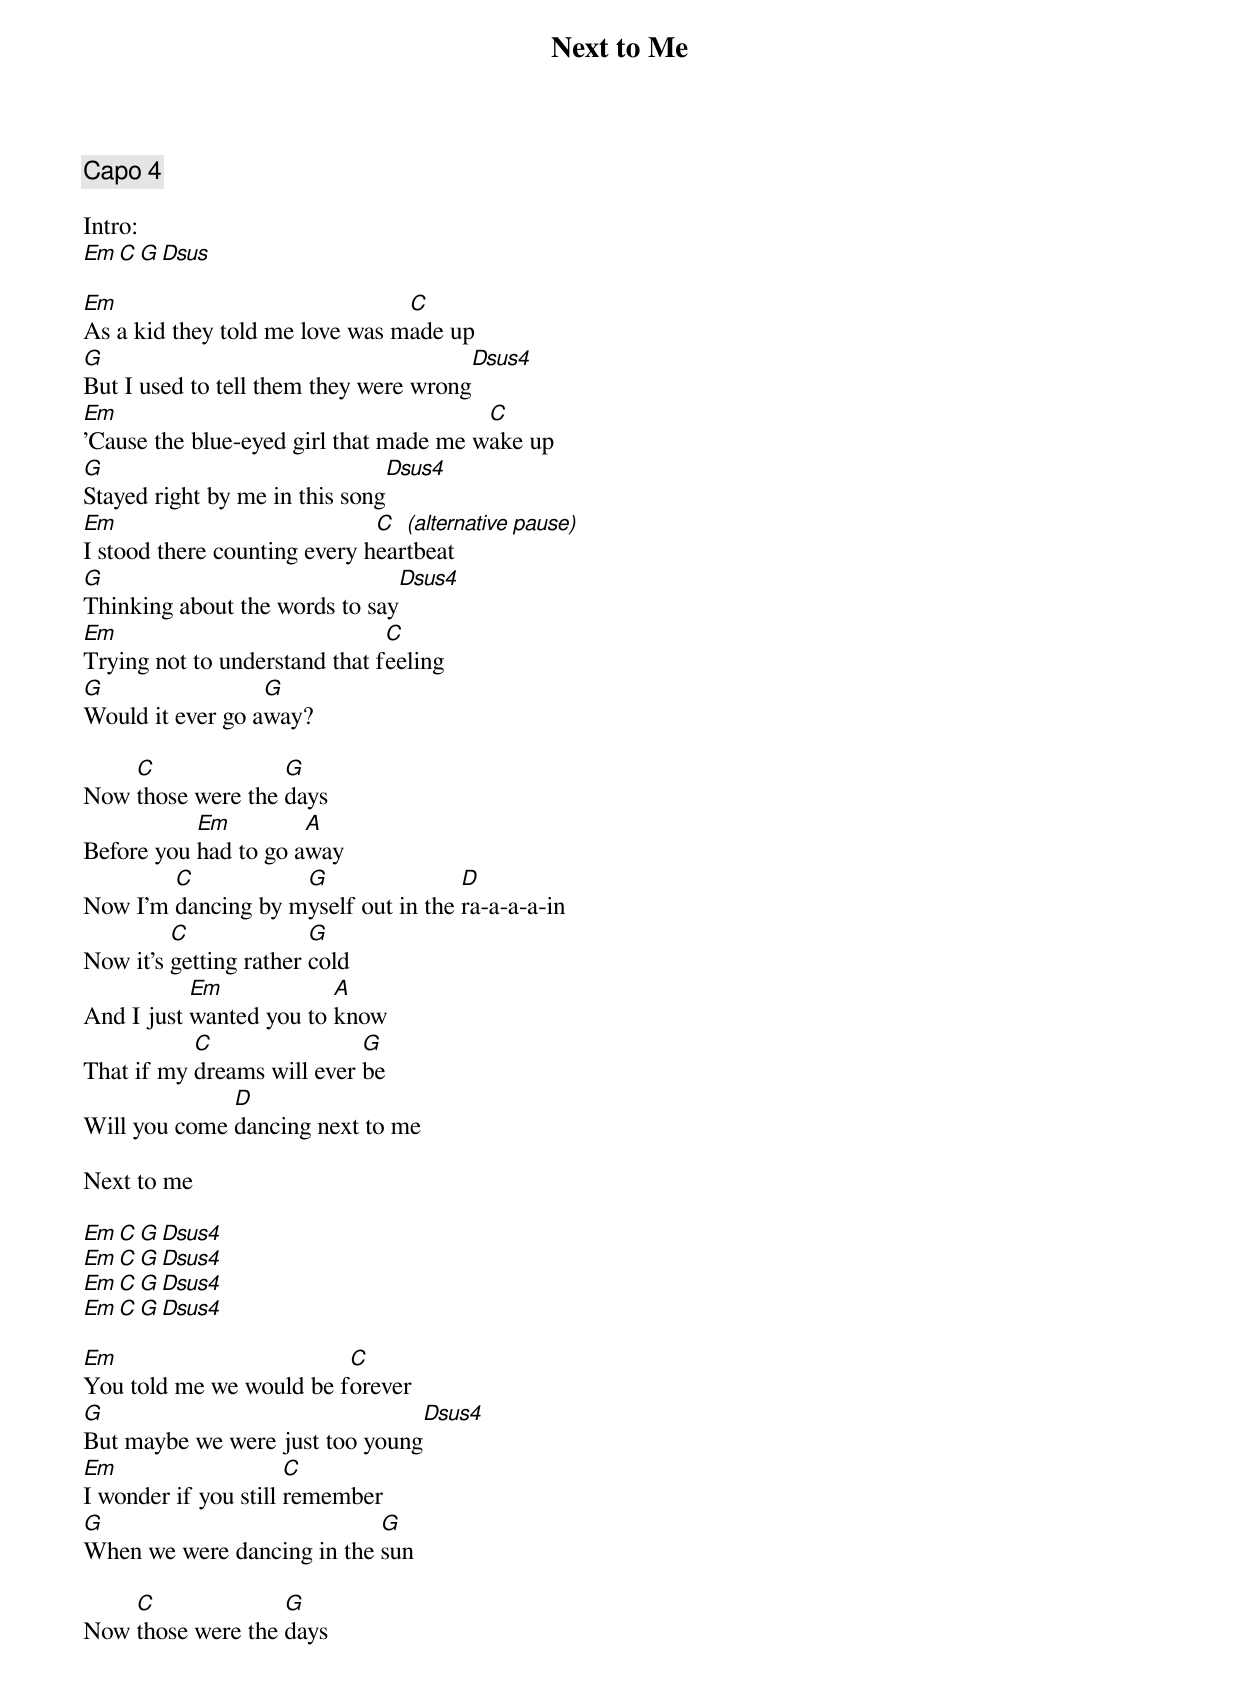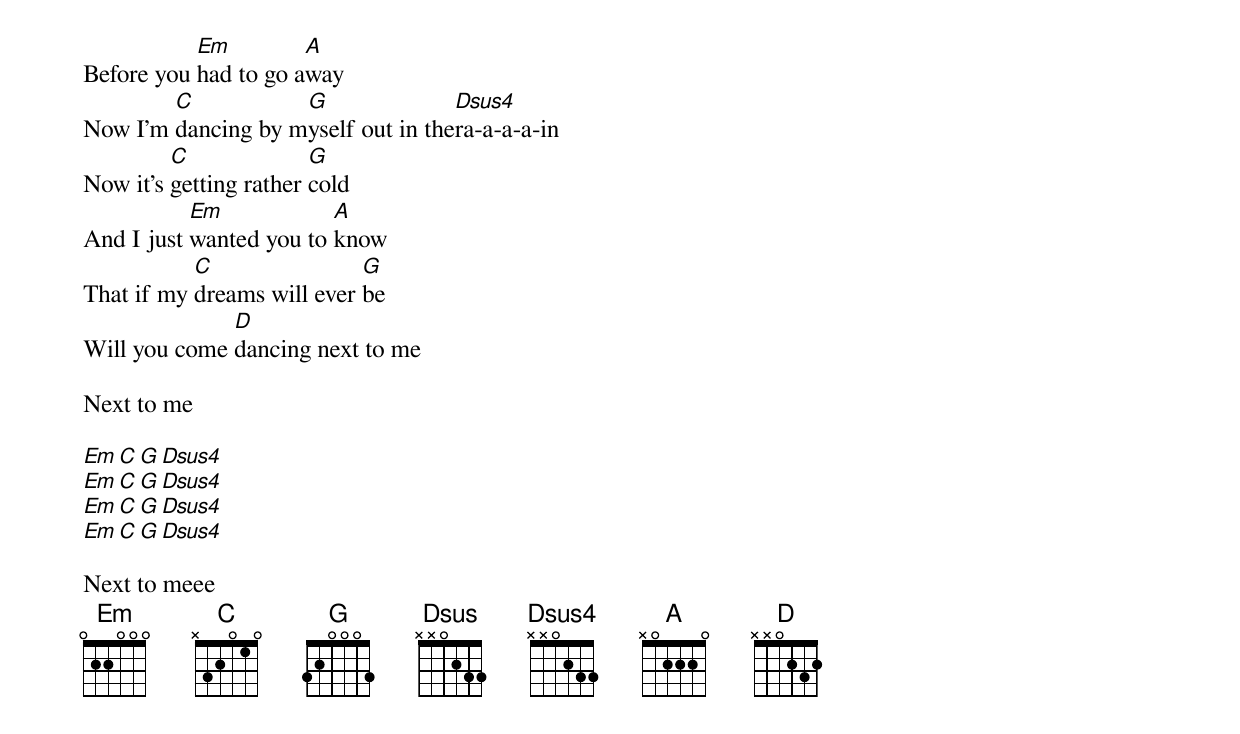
{title:Next to Me}
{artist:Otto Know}
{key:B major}
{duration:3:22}
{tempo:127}
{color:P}

{comment: Capo 4}

Intro:
[Em][C][G][Dsus]

[Em]As a kid they told me love was m[C]ade up
[G]But I used to tell them they were wrong[Dsus4]
[Em]'Cause the blue-eyed girl that made me w[C]ake up
[G]Stayed right by me in this song[Dsus4]
[Em]I stood there counting every h[C]ear[(alternative]tbeat[pause)]
[G]Thinking about the words to say[Dsus4]
[Em]Trying not to understand that f[C]eeling
[G]Would it ever go a[G]way?

Now [C]those were the [G]days
Before you [Em]had to go a[A]way
Now I'm [C]dancing by m[G]yself out in the [D]ra-a-a-a-in
Now it's [C]getting rather [G]cold
And I just [Em]wanted you to [A]know
That if my [C]dreams will ever [G]be
Will you come [D]dancing next to me

Next to me

[Em][C][G][Dsus4]
[Em][C][G][Dsus4]
[Em][C][G][Dsus4]
[Em][C][G][Dsus4]

[Em]You told me we would be f[C]orever
[G]But maybe we were just too young[Dsus4]
[Em]I wonder if you still [C]remember
[G]When we were dancing in the [G]sun

Now [C]those were the [G]days
Before you [Em]had to go a[A]way
Now I'm [C]dancing by m[G]yself out in the[Dsus4]ra-a-a-a-in
Now it's [C]getting rather [G]cold
And I just [Em]wanted you to [A]know
That if my [C]dreams will ever [G]be
Will you come [D]dancing next to me

Next to me

[Em][C][G][Dsus4]
[Em][C][G][Dsus4]
[Em][C][G][Dsus4]
[Em][C][G][Dsus4]

Next to meee
